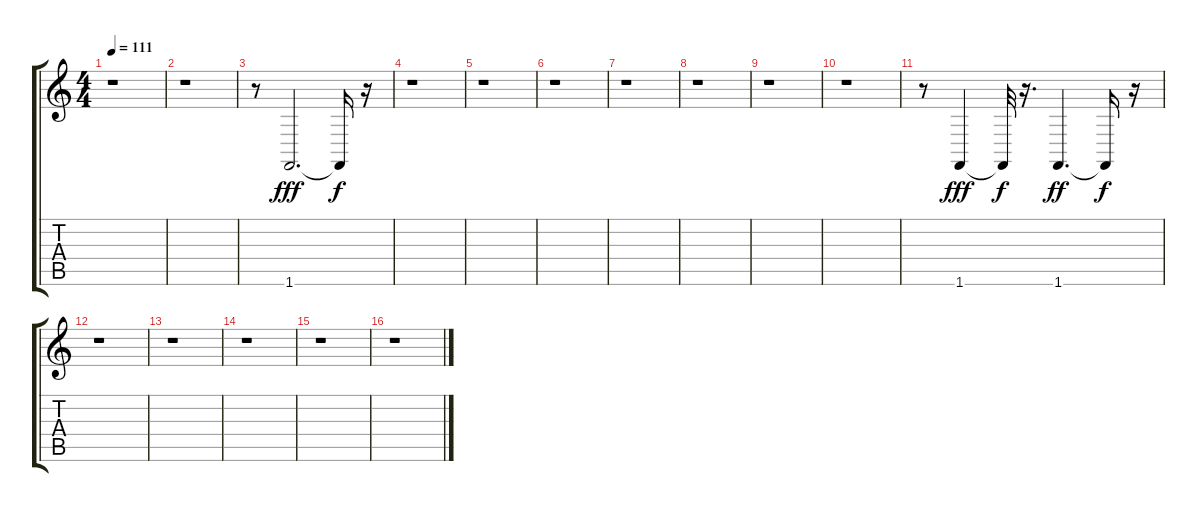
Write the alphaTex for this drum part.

\track "" {instrument synthstrings1}
\staff {score tabs}
\tuning (E4 B3 G3 D3 A2 E2) {hide}
\ts (4 4)
\tempo 111
\clef g2
\ks c
r.1{dy fff} |
r.1 |
r.8 1.6.2{d} 1.6{t}.16{dy f} r.16 |
r.1 |
r.1 |
r.1 |
r.1 |
r.1 |
r.1 |
r.1 |
r.8 1.6.4{dy fff} 1.6{t}.32{dy f} r.16{d} 1.6.4{d dy ff} 1.6{t}.16{dy f} r.16 |
r.1 |
r.1 |
r.1 |
r.1 |
r.1
